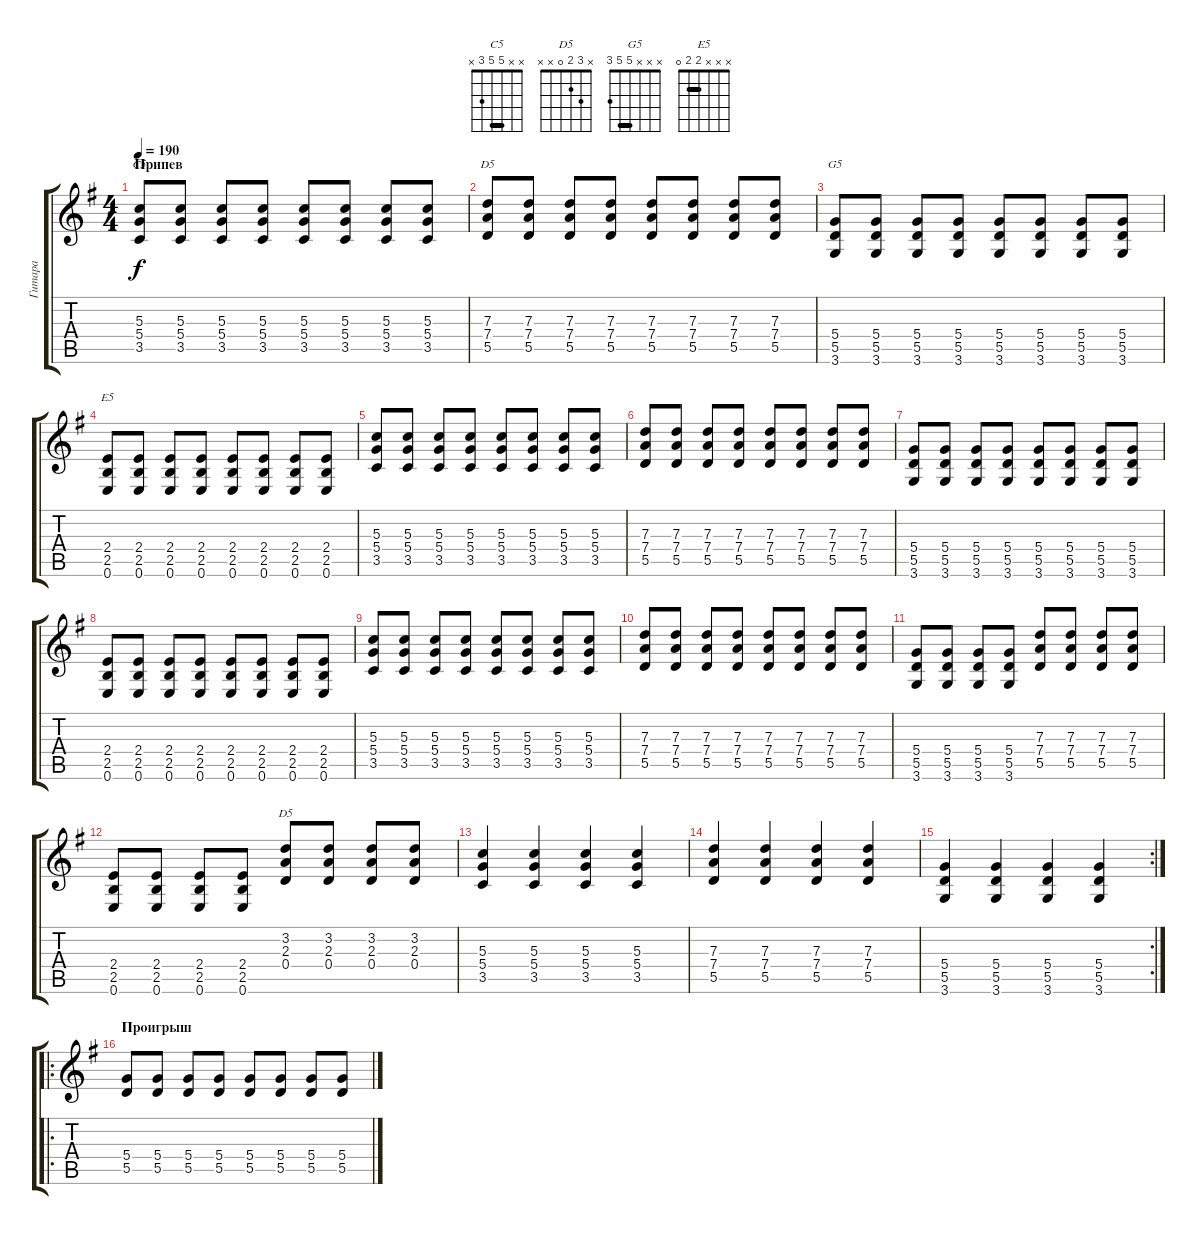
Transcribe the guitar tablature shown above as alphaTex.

\track ("Гитара" "Гитара") {instrument overdrivenguitar}
\staff {score tabs}
\tuning (E4 B3 G3 D3 A2 E2) {hide}
\chord ("C5" x x 5 5 3 x) {barre 5}
\chord ("D5" x x 7 7 5 x) {firstfret 5 barre 7}
\chord ("G5" x x x 5 5 3) {barre 5}
\chord ("E5" x x x 2 2 0) {barre 2}
\chord ("D5" x 3 2 0 x x)
\ts (4 4)
\section ("" "Припев")
\tempo 190
\clef g2
\ks g
(5.3 5.4 3.5).8{ch "C5" dy f} (5.3 5.4 3.5).8 (5.3 5.4 3.5).8 (5.3 5.4 3.5).8 (5.3 5.4 3.5).8 (5.3 5.4 3.5).8 (5.3 5.4 3.5).8 (5.3 5.4 3.5).8 |
(7.3 7.4 5.5).8{ch "D5"} (7.3 7.4 5.5).8 (7.3 7.4 5.5).8 (7.3 7.4 5.5).8 (7.3 7.4 5.5).8 (7.3 7.4 5.5).8 (7.3 7.4 5.5).8 (7.3 7.4 5.5).8 |
(5.4 5.5 3.6).8{ch "G5"} (5.4 5.5 3.6).8 (5.4 5.5 3.6).8 (5.4 5.5 3.6).8 (5.4 5.5 3.6).8 (5.4 5.5 3.6).8 (5.4 5.5 3.6).8 (5.4 5.5 3.6).8 |
(2.4 2.5 0.6).8{ch "E5"} (2.4 2.5 0.6).8 (2.4 2.5 0.6).8 (2.4 2.5 0.6).8 (2.4 2.5 0.6).8 (2.4 2.5 0.6).8 (2.4 2.5 0.6).8 (2.4 2.5 0.6).8 |
(5.3 5.4 3.5).8 (5.3 5.4 3.5).8 (5.3 5.4 3.5).8 (5.3 5.4 3.5).8 (5.3 5.4 3.5).8 (5.3 5.4 3.5).8 (5.3 5.4 3.5).8 (5.3 5.4 3.5).8 |
(7.3 7.4 5.5).8 (7.3 7.4 5.5).8 (7.3 7.4 5.5).8 (7.3 7.4 5.5).8 (7.3 7.4 5.5).8 (7.3 7.4 5.5).8 (7.3 7.4 5.5).8 (7.3 7.4 5.5).8 |
(5.4 5.5 3.6).8 (5.4 5.5 3.6).8 (5.4 5.5 3.6).8 (5.4 5.5 3.6).8 (5.4 5.5 3.6).8 (5.4 5.5 3.6).8 (5.4 5.5 3.6).8 (5.4 5.5 3.6).8 |
(2.4 2.5 0.6).8 (2.4 2.5 0.6).8 (2.4 2.5 0.6).8 (2.4 2.5 0.6).8 (2.4 2.5 0.6).8 (2.4 2.5 0.6).8 (2.4 2.5 0.6).8 (2.4 2.5 0.6).8 |
(5.3 5.4 3.5).8 (5.3 5.4 3.5).8 (5.3 5.4 3.5).8 (5.3 5.4 3.5).8 (5.3 5.4 3.5).8 (5.3 5.4 3.5).8 (5.3 5.4 3.5).8 (5.3 5.4 3.5).8 |
(7.3 7.4 5.5).8 (7.3 7.4 5.5).8 (7.3 7.4 5.5).8 (7.3 7.4 5.5).8 (7.3 7.4 5.5).8 (7.3 7.4 5.5).8 (7.3 7.4 5.5).8 (7.3 7.4 5.5).8 |
(5.4 5.5 3.6).8 (5.4 5.5 3.6).8 (5.4 5.5 3.6).8 (5.4 5.5 3.6).8 (7.3 7.4 5.5).8 (7.3 7.4 5.5).8 (7.3 7.4 5.5).8 (7.3 7.4 5.5).8 |
(2.4 2.5 0.6).8 (2.4 2.5 0.6).8 (2.4 2.5 0.6).8 (2.4 2.5 0.6).8 (3.2 2.3 0.4).8{ch "D5"} (3.2 2.3 0.4).8 (3.2 2.3 0.4).8 (3.2 2.3 0.4).8 |
(5.3 5.4 3.5).4 (5.3 5.4 3.5).4 (5.3 5.4 3.5).4 (5.3 5.4 3.5).4 |
(7.3 7.4 5.5).4 (7.3 7.4 5.5).4 (7.3 7.4 5.5).4 (7.3 7.4 5.5).4 |
\rc 2
(5.4 5.5 3.6).4 (5.4 5.5 3.6).4 (5.4 5.5 3.6).4 (5.4 5.5 3.6).4 |
\ro
\section ("" "Проигрыш")
(5.4 5.5).8 (5.4 5.5).8 (5.4 5.5).8 (5.4 5.5).8 (5.4 5.5).8 (5.4 5.5).8 (5.4 5.5).8 (5.4 5.5).8
